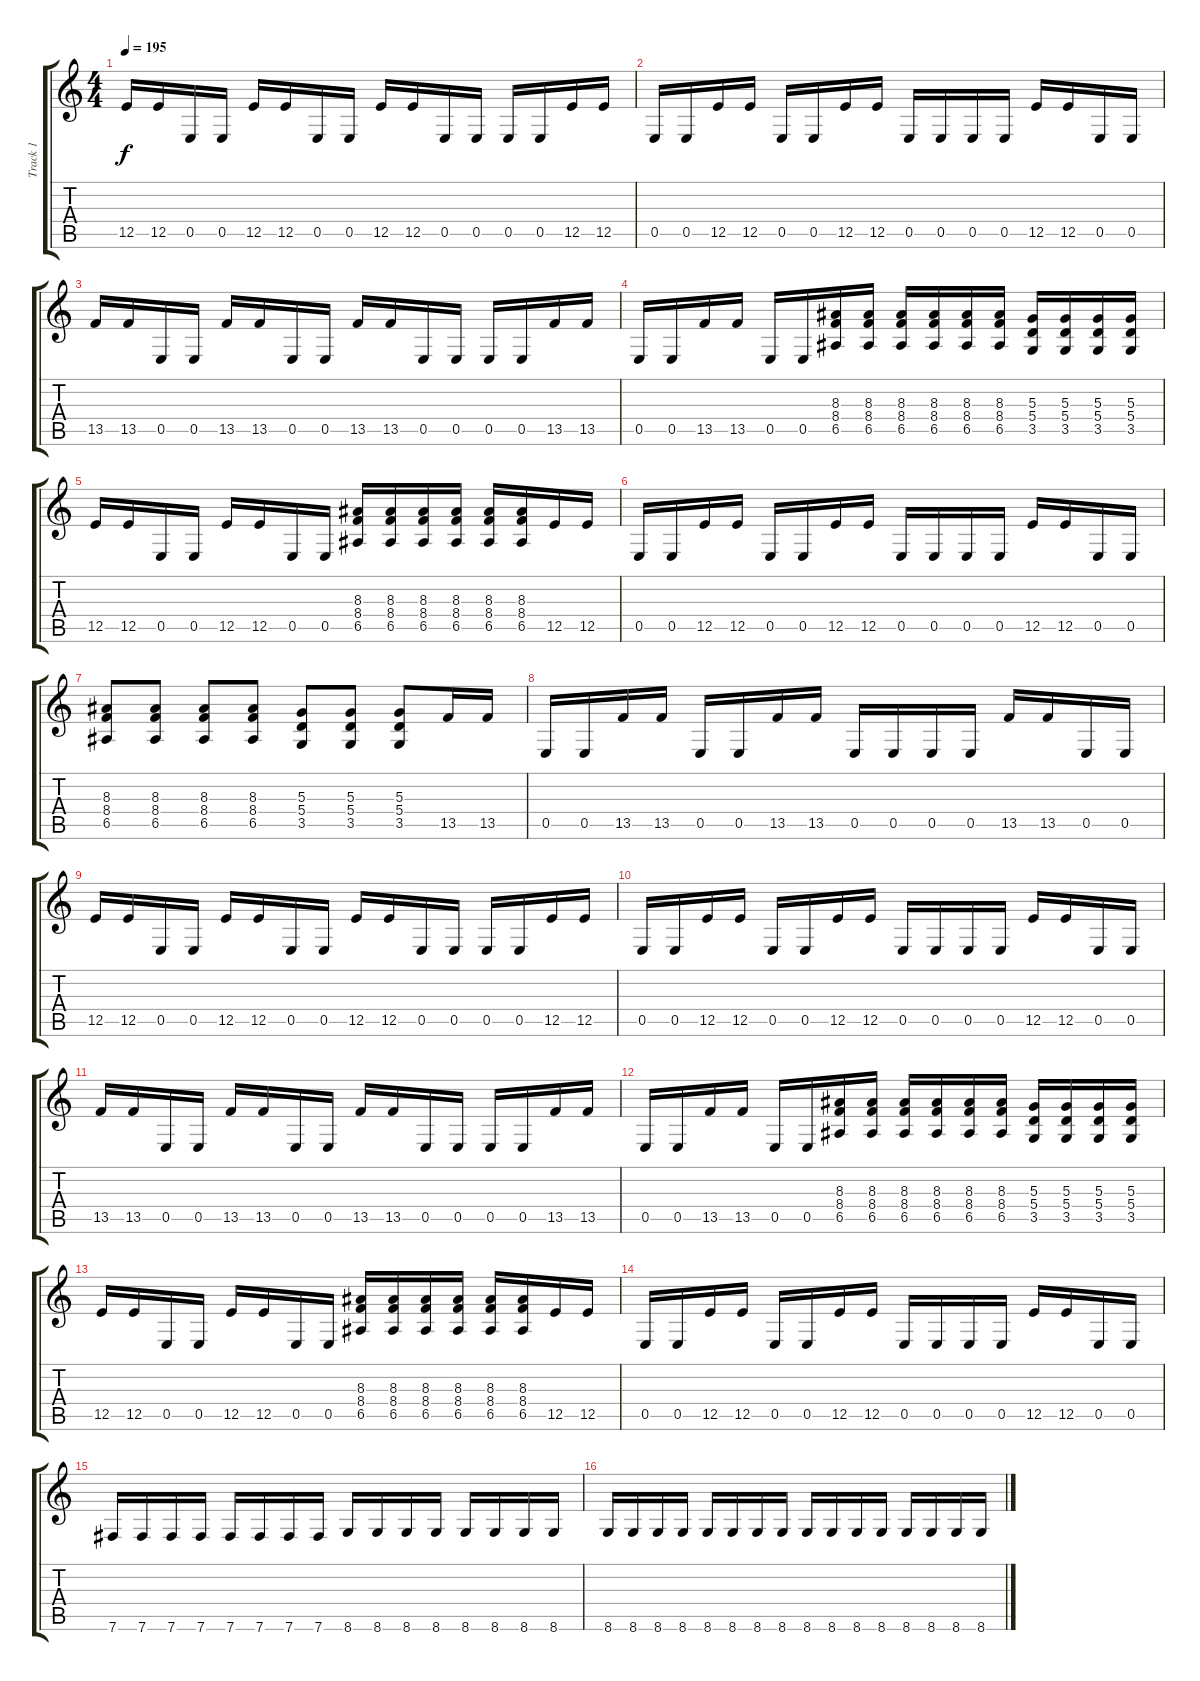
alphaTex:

\track ("Track 1" "Track 1") {instrument distortionguitar}
\staff {score tabs}
\tuning (B3 Gb3 D3 A2 E2 B1) {hide}
\ts (4 4)
\tempo 195
\clef g2
\ks c
12.5.16{dy f} 12.5.16 0.5.16 0.5.16 12.5.16 12.5.16 0.5.16 0.5.16 12.5.16 12.5.16 0.5.16 0.5.16 0.5.16 0.5.16 12.5.16 12.5.16 |
0.5.16 0.5.16 12.5.16 12.5.16 0.5.16 0.5.16 12.5.16 12.5.16 0.5.16 0.5.16 0.5.16 0.5.16 12.5.16 12.5.16 0.5.16 0.5.16 |
13.5.16{volume 16} 13.5.16 0.5.16 0.5.16 13.5.16 13.5.16 0.5.16 0.5.16 13.5.16 13.5.16 0.5.16 0.5.16 0.5.16 0.5.16 13.5.16 13.5.16 |
0.5.16 0.5.16 13.5.16 13.5.16 0.5.16 0.5.16 (8.3 8.4 6.5).16 (8.3 8.4 6.5).16 (8.3 8.4 6.5).16 (8.3 8.4 6.5).16 (8.3 8.4 6.5).16 (8.3 8.4 6.5).16 (5.3 5.4 3.5).16 (5.3 5.4 3.5).16 (5.3 5.4 3.5).16 (5.3 5.4 3.5).16 |
12.5.16 12.5.16 0.5.16 0.5.16 12.5.16 12.5.16 0.5.16 0.5.16 (8.3 8.4 6.5).16 (8.3 8.4 6.5).16 (8.3 8.4 6.5).16 (8.3 8.4 6.5).16 (8.3 8.4 6.5).16 (8.3 8.4 6.5).16 12.5.16 12.5.16 |
0.5.16 0.5.16 12.5.16 12.5.16 0.5.16 0.5.16 12.5.16 12.5.16 0.5.16 0.5.16 0.5.16 0.5.16 12.5.16 12.5.16 0.5.16 0.5.16 |
(8.3 8.4 6.5).8 (8.3 8.4 6.5).8 (8.3 8.4 6.5).8 (8.3 8.4 6.5).8 (5.3 5.4 3.5).8 (5.3 5.4 3.5).8 (5.3 5.4 3.5).8 13.5.16 13.5.16 |
0.5.16 0.5.16 13.5.16 13.5.16 0.5.16 0.5.16 13.5.16 13.5.16 0.5.16 0.5.16 0.5.16 0.5.16 13.5.16 13.5.16 0.5.16 0.5.16 |
12.5.16 12.5.16 0.5.16 0.5.16 12.5.16 12.5.16 0.5.16 0.5.16 12.5.16 12.5.16 0.5.16 0.5.16 0.5.16 0.5.16 12.5.16 12.5.16 |
0.5.16 0.5.16 12.5.16 12.5.16 0.5.16 0.5.16 12.5.16 12.5.16 0.5.16 0.5.16 0.5.16 0.5.16 12.5.16 12.5.16 0.5.16 0.5.16 |
13.5.16{volume 16} 13.5.16 0.5.16 0.5.16 13.5.16 13.5.16 0.5.16 0.5.16 13.5.16 13.5.16 0.5.16 0.5.16 0.5.16 0.5.16 13.5.16 13.5.16 |
0.5.16 0.5.16 13.5.16 13.5.16 0.5.16 0.5.16 (8.3 8.4 6.5).16 (8.3 8.4 6.5).16 (8.3 8.4 6.5).16 (8.3 8.4 6.5).16 (8.3 8.4 6.5).16 (8.3 8.4 6.5).16 (5.3 5.4 3.5).16 (5.3 5.4 3.5).16 (5.3 5.4 3.5).16 (5.3 5.4 3.5).16 |
12.5.16 12.5.16 0.5.16 0.5.16 12.5.16 12.5.16 0.5.16 0.5.16 (8.3 8.4 6.5).16 (8.3 8.4 6.5).16 (8.3 8.4 6.5).16 (8.3 8.4 6.5).16 (8.3 8.4 6.5).16 (8.3 8.4 6.5).16 12.5.16 12.5.16 |
0.5.16 0.5.16 12.5.16 12.5.16 0.5.16 0.5.16 12.5.16 12.5.16 0.5.16 0.5.16 0.5.16 0.5.16 12.5.16 12.5.16 0.5.16 0.5.16 |
7.6.16 7.6.16 7.6.16 7.6.16 7.6.16 7.6.16 7.6.16 7.6.16 8.6.16 8.6.16 8.6.16 8.6.16 8.6.16 8.6.16 8.6.16 8.6.16 |
8.6.16 8.6.16 8.6.16 8.6.16 8.6.16 8.6.16 8.6.16 8.6.16 8.6.16 8.6.16 8.6.16 8.6.16 8.6.16 8.6.16 8.6.16 8.6.16
